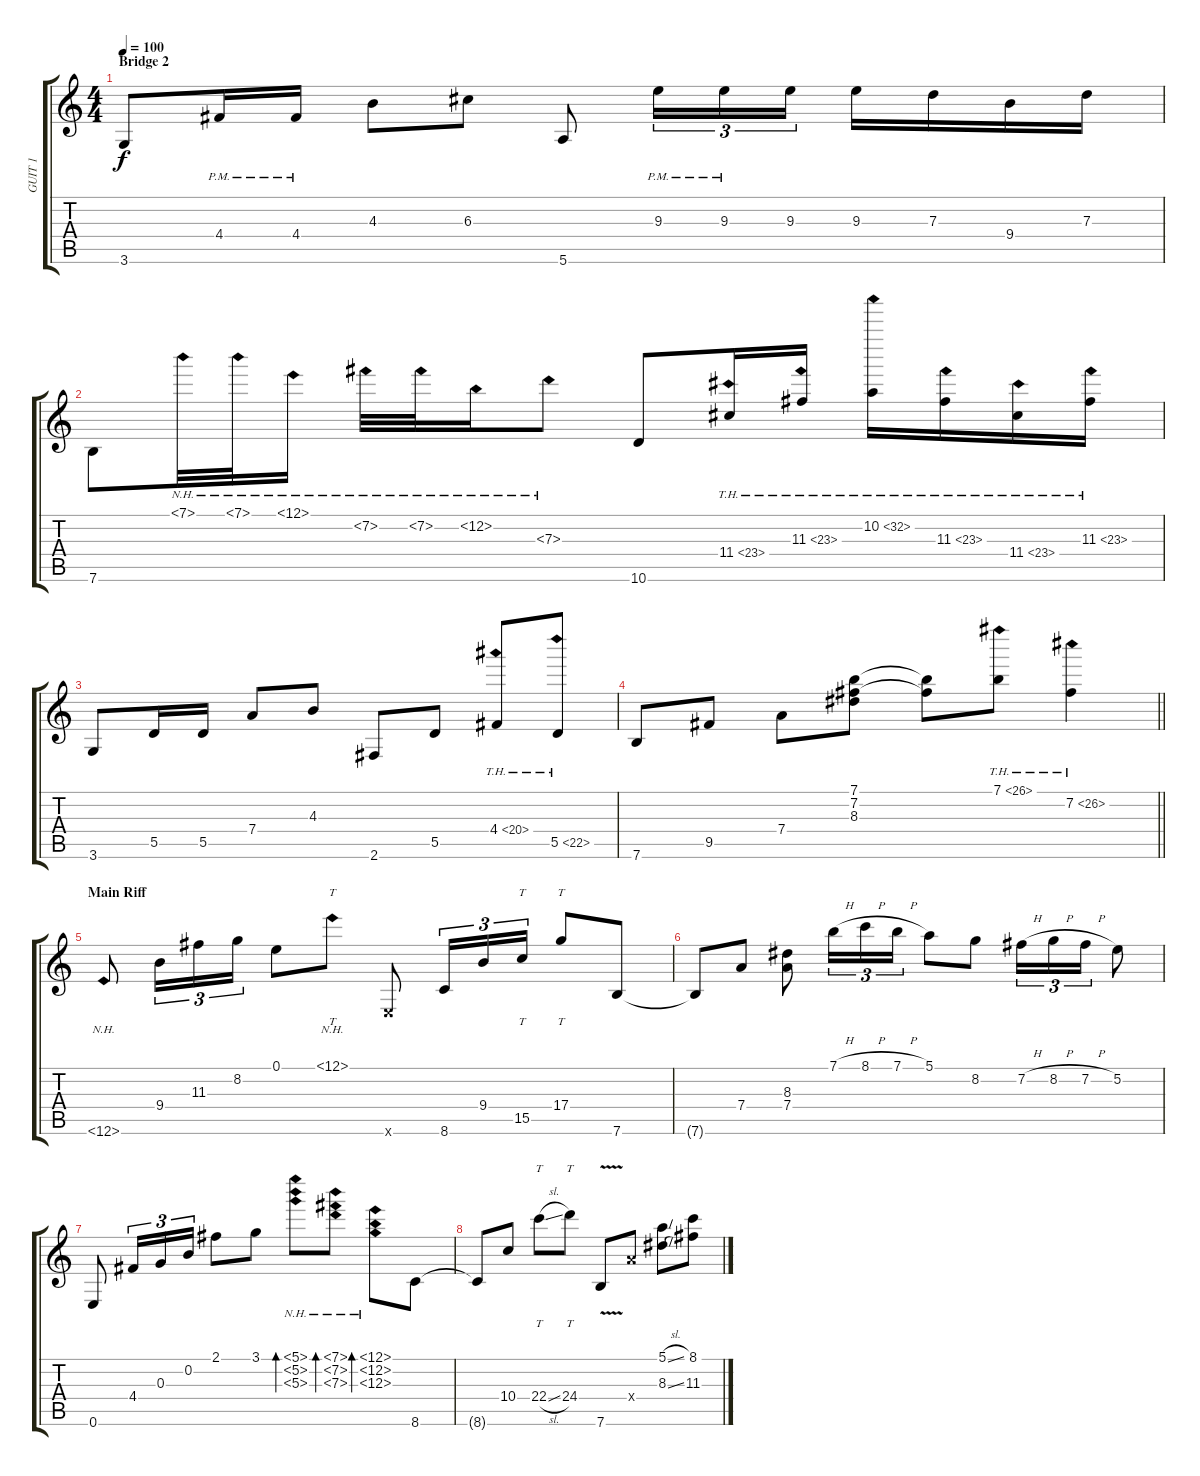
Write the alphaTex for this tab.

\track ("GUIT 1" "GUIT 1") {instrument electricguitarclean}
\staff {score tabs}
\tuning (E4 B3 G3 D3 A2 E2) {hide}
\ts (4 4)
\section ("" "Bridge 2")
\tempo 100
\clef g2
\ks c
3.6.8{dy f} 4.4{pm}.16 4.4{pm}.16 4.3.8 6.3.8 5.6.8 9.3{pm}.16{tu (3 2)} 9.3{pm}.16{tu (3 2)} 9.3.16{tu (3 2)} 9.3.16 7.3.16 9.4.16 7.3.16 |
7.6.8 7.1{nh}.32 7.1{nh}.32 12.1{nh}.16 7.2{nh}.32 7.2{nh}.32 12.2{nh}.16 7.3{nh}.8 10.6.8 11.4{th 12}.16 11.3{th 12}.16 10.2{th 22}.16 11.3{th 12}.16 11.4{th 12}.16 11.3{th 12}.16 |
3.6.8 5.5.16 5.5.16 7.4.8 4.3.8 2.6.8 5.5.8 4.4{th 16}.8 5.5{th 17}.8 |
\barLineRight lightlight
7.6.8 9.5.8 7.4.8 (7.1 7.2 8.3).8 (7.1{t} 7.2{t}).8 7.1{th 19}.8 7.2{th 19}.4 |
\section ("" "Main Riff")
12.6{nh}.8 9.4.16{tu (3 2)} 11.3.16{tu (3 2)} 8.2.16{tu (3 2)} 0.1.8 12.1{nh}.8{tt} 0.6{x}.8 8.6.16{tu (3 2)} 9.4.16{tu (3 2)} 15.5.16{tt tu (3 2)} 17.4.8{tt} 7.6.8 |
7.6{t}.8 7.4.8 (8.3 7.4).8 7.1{h}.16{tu (3 2)} 8.1{h}.16{tu (3 2)} 7.1{h}.16{tu (3 2)} 5.1.8 8.2.8 7.2{h}.16{tu (3 2)} 8.2{h}.16{tu (3 2)} 7.2{h}.16{tu (3 2)} 5.2.8 |
0.6.8 4.4.16{tu (3 2)} 0.3.16{tu (3 2)} 0.2.16{tu (3 2)} 2.1.8 3.1.8 (5.1{nh} 5.2{nh} 5.3{nh}).8{bd 60} (7.1{nh} 7.2{nh} 7.3{nh}).8{bd 60} (12.1{nh} 12.2{nh} 12.3{nh}).8{bd 60} 8.6.8 |
8.6{t}.8 10.4.8 22.4{sl}.8{tt} 24.4.8{tt} 7.6{v}.8 7.4{x}.8 (5.1{sl} 8.3{sl}).8 (8.1 11.3).8
